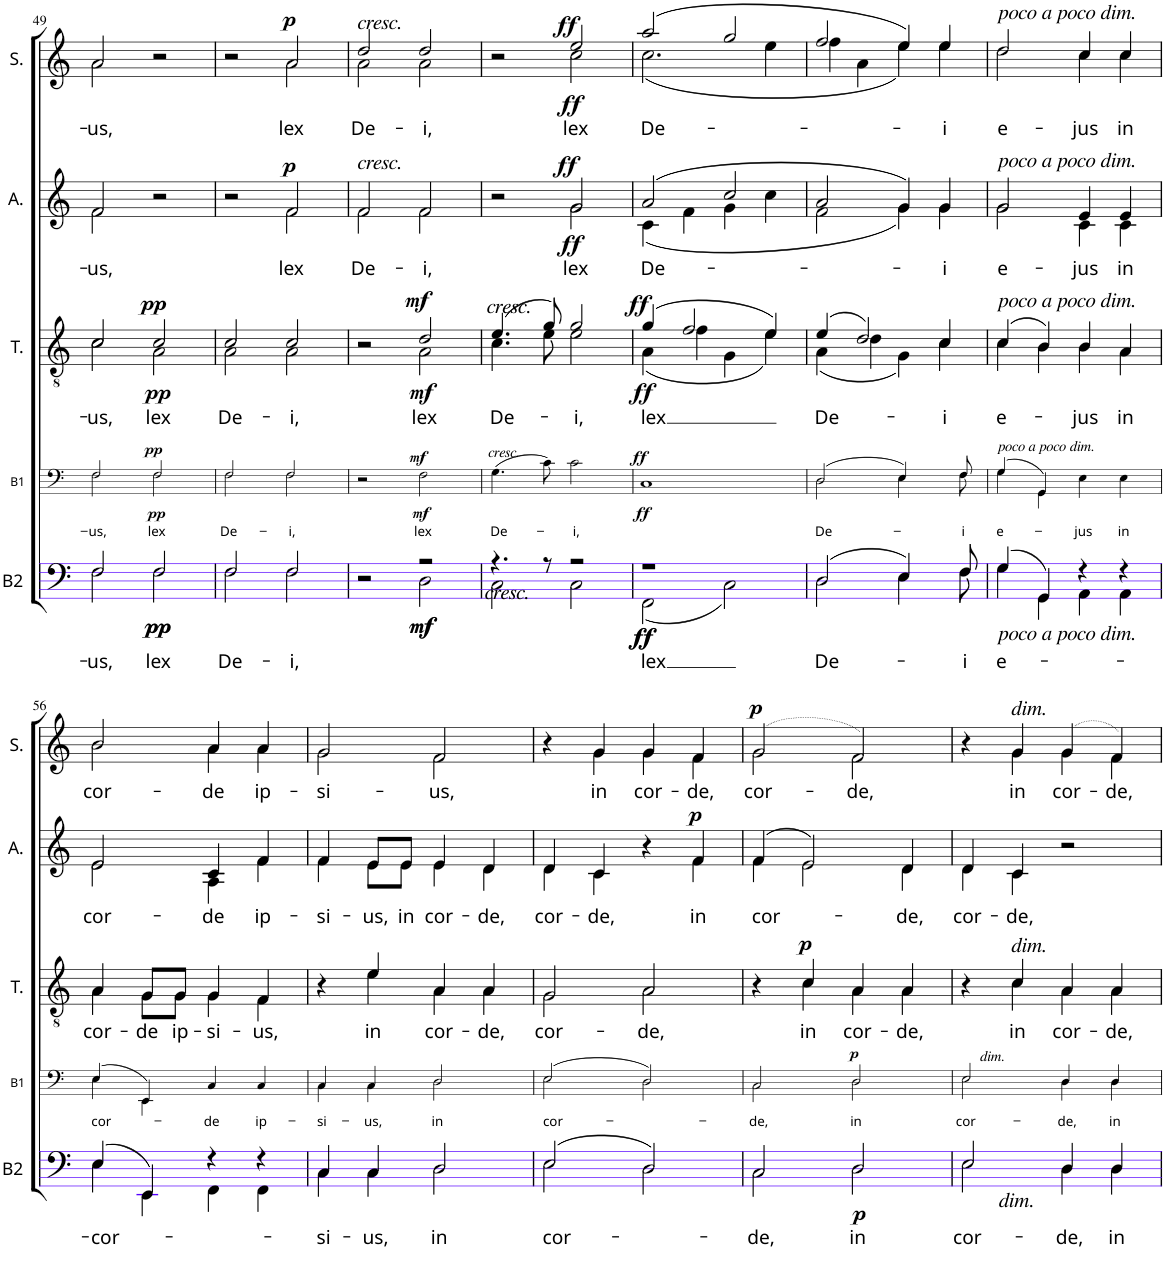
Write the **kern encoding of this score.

**kern	**text	**dynam	**kern	**text	**dynam	**kern	**text	**dynam	**kern	**text	**dynam	**kern	**text	**dynam
*part5	*part5	*part5	*part4	*part4	*part4	*part3	*part3	*part3	*part2	*part2	*part2	*part1	*part1	*part1
*staff5	*staff5	*staff5	*staff4	*staff4	*staff4	*staff3	*staff3	*staff3	*staff2	*staff2	*staff2	*staff1	*staff1	*staff1
*I"Basse 2	*	*	*I"Basse 1	*	*	*I"Ténor	*	*	*I"Alto	*	*	*I"Soprano	*	*
*I'B2	*	*	*I'B1	*	*	*I'T.	*	*	*I'A.	*	*	*I'S.	*	*
!!LO:PB:g=z
*clefF4	*	*	*clefF4	*	*	*clefGv2	*	*	*clefG2	*	*	*clefG2	*	*
*k[]	*	*	*k[]	*	*	*k[]	*	*	*k[]	*	*	*k[]	*	*
*M2/2	*	*	*M2/2	*	*	*M2/2	*	*	*M2/2	*	*	*M2/2	*	*
*met(c|)	*	*	*met(c|)	*	*	*met(c|)	*	*	*met(c|)	*	*	*met(c|)	*	*
=49	=49	=49	=49	=49	=49	=49	=49	=49	=49	=49	=49	=49	=49	=49
!	!LO:LY:b	!	!	!LO:LY:b	!	!	!LO:LY:b	!	!	!LO:LY:b	!	!	!LO:LY:b	!
*^	*	*	*^	*	*	*^	*	*	*^	*	*	*^	*	*
2F/	2F\	-us,	.	2F/	2F\	-us,	.	2c/	2c\	-us,	.	2f/	2f\	-us,	.	2a/	2a\	-us,	.
!	!	!LO:LY:b	!LO:DY:b	!	!	!LO:LY:b	!	!	!	!LO:LY:b	!	!	!	!	!	!	!	!	!
!	!	!	!LO:DY:n=1:b	!	!	!	!LO:DY:a	!	!	!	!	!	!	!	!	!	!	!	!
!	!	!	!	!	!	!	!LO:DY:n=1:b	!	!	!	!LO:DY:a	!	!	!	!	!	!	!	!
!	!	!	!	!	!	!	!	!	!	!	!LO:DY:n=1:b	!	!	!	!	!	!	!	!
2F/	2F\	lex	pp pp	2F/	2F\	lex	pp pp	2c/	2A\	lex	pp pp	2r	2ryy	.	.	2r	2ryy	.	.
=50	=50	=50	=50	=50	=50	=50	=50	=50	=50	=50	=50	=50	=50	=50	=50	=50	=50	=50	=50
!	!	!LO:LY:b	!	!	!	!LO:LY:b	!	!	!	!LO:LY:b	!	!	!	!	!	!	!	!	!
2F/	2F\	De-	.	2F/	2F\	De-	.	2c/	2A\	De-	.	2r	2ryy	.	.	2r	2ryy	.	.
!	!	!LO:LY:b	!	!	!	!LO:LY:b	!	!	!	!LO:LY:b	!	!	!	!LO:LY:b	!LO:DY:a	!	!	!LO:LY:b	!LO:DY:a
2F/	2F\	-i,	.	2F/	2F\	-i,	.	2c/	2A\	-i,	.	2f/	2f\	lex	p	2a/	2a\	lex	p
=51	=51	=51	=51	=51	=51	=51	=51	=51	=51	=51	=51	=51	=51	=51	=51	=51	=51	=51	=51
!	!	!	!	!	!	!	!	!	!	!	!	!	!	!	!	!LO:TX:a:i:t=cresc.	!	!	!
!	!	!	!	!	!	!	!	!	!	!	!	!LO:TX:a:i:t=cresc.	!	!	!	!	!	!	!
!	!	!	!	!	!	!	!	!	!	!	!	!	!	!LO:LY:b	!	!	!	!LO:LY:b	!
2r	2ryy	.	.	2r	2ryy	.	.	2r	2ryy	.	.	2f/	2f\	De-	.	2dd/	2a\	De-	.
!	!	!	!LO:DY:b	!	!	!LO:LY:b	!	!	!	!LO:LY:b	!	!	!	!LO:LY:b	!	!	!	!LO:LY:b	!
!	!	!	!LO:DY:n=1:b	!	!	!	!LO:DY:a	!	!	!	!	!	!	!	!	!	!	!	!
!	!	!	!	!	!	!	!LO:DY:n=1:b	!	!	!	!LO:DY:a	!	!	!	!	!	!	!	!
!	!	!	!	!	!	!	!	!	!	!	!LO:DY:n=1:b	!	!	!	!	!	!	!	!
2r	2D\	.	mf mf	2F\	2ryy	lex	mf mf	2d/	2A\	lex	mf mf	2f/	2f\	-i,	.	2dd/	2a\	-i,	.
=52	=52	=52	=52	=52	=52	=52	=52	=52	=52	=52	=52	=52	=52	=52	=52	=52	=52	=52	=52
!	!	!	!	!	!	!	!	!LO:TX:a:i:t=cresc.	!	!	!	!	!	!	!	!	!	!	!
!	!	!	!	!LO:TX:a:i:t=cresc.	!	!	!	!	!	!	!	!	!	!	!	!	!	!	!
!LO:TX:b:i:t=cresc.	!	!	!	!	!	!	!	!	!	!	!	!	!	!	!	!	!	!	!
!	!	!	!	!	!	!LO:LY:b	!	!	!	!LO:LY:b	!	!	!	!	!	!	!	!	!
*	*	*	*	*v	*v	*	*	*	*	*	*	*	*	*	*	*	*	*	*
4.r	2C\	.	.	(4.G\	De-	.	(4.e/	4.c\	De-	.	2r	2ryy	.	.	2r	2ryy	.	.
8r	.	.	.	8c\)	.	.	8g/)	8e\	.	.	.	.	.	.	.	.	.	.
!	!	!	!	!	!LO:LY:b	!	!	!	!LO:LY:b	!	!	!	!LO:LY:b	!LO:DY:a	!	!	!LO:LY:b	!
!	!	!	!	!	!	!	!	!	!	!	!	!	!	!LO:DY:n=1:b	!	!	!	!LO:DY:a
!	!	!	!	!	!	!	!	!	!	!	!	!	!	!	!	!	!	!LO:DY:n=1:b
2r	2C\	.	.	2c\	-i,	.	2g/	2e\	-i,	.	2g/	2g\	lex	ff ff	2ee/	2cc\	lex	ff ff
=53	=53	=53	=53	=53	=53	=53	=53	=53	=53	=53	=53	=53	=53	=53	=53	=53	=53	=53
!	!	!LO:LY:b	!LO:DY:b	!	!	!	!	!	!LO:LY:b	!	!	!	!LO:LY:b	!	!	!	!LO:LY:b	!
!	!	!	!LO:DY:n=1:b	!	!	!LO:DY:a	!	!	!	!	!	!	!	!	!	!	!	!
!	!	!	!	!	!	!LO:DY:n=1:b	!	!	!	!LO:DY:a	!	!	!	!	!	!	!	!
!	!	!	!	!	!	!	!	!	!	!LO:DY:n=1:b	!	!	!	!	!	!	!	!
1r	(2FF\	lex	ff ff	1C	.	ff ff	(4g/	(4A\	lex	ff ff	(2a/	(4c\	De-	.	(2aa/	(2.cc\	De-	.
.	.	.	.	.	.	.	2f/	4f\	.	.	.	4f\	.	.	.	.	.	.
.	2C\)	.	.	.	.	.	.	4G\	.	.	2cc/	4g\	.	.	2gg/	.	.	.
.	.	.	.	.	.	.	4e/)	4e\)	.	.	.	4cc\	.	.	.	4ee\	.	.
=54	=54	=54	=54	=54	=54	=54	=54	=54	=54	=54	=54	=54	=54	=54	=54	=54	=54	=54
!	!	!LO:LY:b	!	!	!LO:LY:b	!	!	!	!LO:LY:b	!	!	!	!	!	!	!	!	!
*	*	*	*	*^	*	*	*	*	*	*	*	*	*	*	*	*	*	*
(2D/	2D\	De-	.	(2D/	2D\	De-	.	(4e/	(4A\	De-	.	2a/	2f\	.	.	2ff/	4ff\	.	.
.	.	.	.	.	.	.	.	2d/)	4d\	.	.	.	.	.	.	.	4a\	.	.
4.E/)	4.E\	.	.	4.E/)	4.E\	.	.	.	4G\)	.	.	4g/)	4g\)	.	.	4ee/)	4ee\)	.	.
!	!	!	!	!	!	!	!	!	!	!LO:LY:b	!	!	!	!LO:LY:b	!	!	!	!LO:LY:b	!
.	.	.	.	.	.	.	.	4c/	4c\	-i	.	4g/	4g\	-i	.	4ee/	4ee\	-i	.
!	!	!LO:LY:b	!	!	!	!LO:LY:b	!	!	!	!	!	!	!	!	!	!	!	!	!
8F/	8F\	-i	.	8F/	8F\	-i	.	.	.	.	.	.	.	.	.	.	.	.	.
=55	=55	=55	=55	=55	=55	=55	=55	=55	=55	=55	=55	=55	=55	=55	=55	=55	=55	=55	=55
!	!	!	!	!	!	!	!	!	!	!	!	!	!	!	!	!LO:TX:a:i:t=poco a poco dim.	!	!	!
!	!	!	!	!	!	!	!	!	!	!	!	!LO:TX:a:i:t=poco a poco dim.	!	!	!	!	!	!	!
!	!	!	!	!	!	!	!	!LO:TX:a:i:t=poco a poco dim.	!	!	!	!	!	!	!	!	!	!	!
!	!	!	!	!LO:TX:a:i:t=poco a poco dim.	!	!	!	!	!	!	!	!	!	!	!	!	!	!	!
!LO:TX:b:i:t=poco a poco dim.	!	!	!	!	!	!	!	!	!	!	!	!	!	!	!	!	!	!	!
!	!	!LO:LY:b	!	!	!	!LO:LY:b	!	!	!	!LO:LY:b	!	!	!	!LO:LY:b	!	!	!	!LO:LY:b	!
(4G/	4G\	e-	.	(4G/	4G\	e-	.	(4c/	4c\	e-	.	2g/	2g\	e-	.	2dd/	2dd\	e-	.
4GG/)	4GG\	.	.	4GG/)	4GG\	.	.	4B/)	4B\	.	.	.	.	.	.	.	.	.	.
!	!	!	!	!	!	!LO:LY:b	!	!	!	!LO:LY:b	!	!	!	!LO:LY:b	!	!	!	!LO:LY:b	!
4r	4AA\	.	.	4E\	2ryy	-jus	.	4B/	4B\	-jus	.	4e/	4c\	-jus	.	4cc/	4cc\	-jus	.
!	!	!	!	!	!	!LO:LY:b	!	!	!	!LO:LY:b	!	!	!	!LO:LY:b	!	!	!	!LO:LY:b	!
4r	4AA\	.	.	4E\	.	in	.	4A/	4A\	in	.	4e/	4c\	in	.	4cc/	4cc\	in	.
!!LO:LB:g=z	!!
=56	=56	=56	=56	=56	=56	=56	=56	=56	=56	=56	=56	=56	=56	=56	=56	=56	=56	=56	=56
!	!	!LO:LY:b	!	!	!	!LO:LY:b	!	!	!	!LO:LY:b	!	!	!	!LO:LY:b	!	!	!	!LO:LY:b	!
(4E/	4E\	cor-	.	(4E/	4E\	cor-	.	4A/	4A\	cor-	.	2e/	2e\	cor-	.	2b/	2b\	cor-	.
!	!	!	!	!	!	!	!	!	!	!LO:LY:b	!	!	!	!	!	!	!	!	!
4EE/)	4EE\	.	.	4EE/)	4EE\	.	.	8G/L	8G\L	-de	.	.	.	.	.	.	.	.	.
!	!	!	!	!	!	!	!	!	!	!LO:LY:b	!	!	!	!	!	!	!	!	!
.	.	.	.	.	.	.	.	8G/J	8G\J	ip-	.	.	.	.	.	.	.	.	.
!	!	!	!	!	!	!LO:LY:b	!	!	!	!LO:LY:b	!	!	!	!LO:LY:b	!	!	!	!LO:LY:b	!
4r	4FF\	.	.	4C/	2ryy	-de	.	4G/	4G\	-si-	.	4c/	4A\	-de	.	4a/	4a\	-de	.
!	!	!	!	!	!	!LO:LY:b	!	!	!	!LO:LY:b	!	!	!	!LO:LY:b	!	!	!	!LO:LY:b	!
4r	4FF\	.	.	4C/	.	ip-	.	4F/	4F\	-us,	.	4f/	4f\	ip-	.	4a/	4a\	ip-	.
=57	=57	=57	=57	=57	=57	=57	=57	=57	=57	=57	=57	=57	=57	=57	=57	=57	=57	=57	=57
!	!	!LO:LY:b	!	!	!	!LO:LY:b	!	!	!	!	!	!	!	!LO:LY:b	!	!	!	!LO:LY:b	!
4C/	4C\	-si-	.	4C/	4C\	-si-	.	4r	4ryy	.	.	4f/	4f\	-si-	.	2g/	2g\	-si-	.
!	!	!LO:LY:b	!	!	!	!LO:LY:b	!	!	!	!LO:LY:b	!	!	!	!LO:LY:b	!	!	!	!	!
4C/	4C\	-us,	.	4C/	4C\	-us,	.	4e/	4e\	in	.	8e/L	8e\L	-us,	.	.	.	.	.
!	!	!	!	!	!	!	!	!	!	!	!	!	!	!LO:LY:b	!	!	!	!	!
.	.	.	.	.	.	.	.	.	.	.	.	8e/J	8e\J	in	.	.	.	.	.
!	!	!LO:LY:b	!	!	!	!LO:LY:b	!	!	!	!LO:LY:b	!	!	!	!LO:LY:b	!	!	!	!LO:LY:b	!
2D/	2D\	in	.	2D/	2D\	in	.	4A/	4A\	cor-	.	4e/	4e\	cor-	.	2f/	2f\	-us,	.
!	!	!	!	!	!	!	!	!	!	!LO:LY:b	!	!	!	!LO:LY:b	!	!	!	!	!
.	.	.	.	.	.	.	.	4A/	4A\	-de,	.	4d/	4d\	-de,	.	.	.	.	.
=58	=58	=58	=58	=58	=58	=58	=58	=58	=58	=58	=58	=58	=58	=58	=58	=58	=58	=58	=58
!	!	!LO:LY:b	!	!	!	!LO:LY:b	!	!	!	!LO:LY:b	!	!	!	!LO:LY:b	!	!	!	!	!
(2E/	2E\	cor-	.	(2E/	2E\	cor-	.	2G/	2G\	cor-	.	4d/	4d\	cor-	.	4r	4ryy	.	.
!	!	!	!	!	!	!	!	!	!	!	!	!	!	!LO:LY:b	!	!	!	!LO:LY:b	!
.	.	.	.	.	.	.	.	.	.	.	.	4c/	4c\	-de,	.	4g/	4g\	in	.
!	!	!	!	!	!	!	!	!	!	!LO:LY:b	!	!	!	!	!	!	!	!LO:LY:b	!
2D/)	2D\	.	.	2D/)	2D\	.	.	2A/	2A\	-de,	.	4r	4ryy	.	.	4g/	4g\	cor-	.
!	!	!	!	!	!	!	!	!	!	!	!	!	!	!LO:LY:b	!LO:DY:a	!	!	!LO:LY:b	!
.	.	.	.	.	.	.	.	.	.	.	.	4f/	4f\	in	p	4f/	4f\	-de,	.
=59	=59	=59	=59	=59	=59	=59	=59	=59	=59	=59	=59	=59	=59	=59	=59	=59	=59	=59	=59
!	!	!LO:LY:b	!	!	!	!LO:LY:b	!	!	!	!	!	!	!	!LO:LY:b	!	!	!	!LO:LY:b	!LO:DY:a
2C/	2C\	-de,	.	2C/	2C\	-de,	.	4r	4ryy	.	.	(4f/	4f\	cor-	.	(2g/	2g\	cor-	p
!	!	!	!	!	!	!	!	!	!	!LO:LY:b	!LO:DY:a	!	!	!	!	!	!	!	!
.	.	.	.	.	.	.	.	4c/	4c\	in	p	2e/)	2e\	.	.	.	.	.	.
!	!	!LO:LY:b	!LO:DY:b	!	!	!LO:LY:b	!LO:DY:a	!	!	!LO:LY:b	!	!	!	!	!	!	!	!LO:LY:b	!
2D/	2D\	in	p	2D/	2D\	in	p	4A/	4A\	cor-	.	.	.	.	.	2f/)	2f\	-de,	.
!	!	!	!	!	!	!	!	!	!	!LO:LY:b	!	!	!	!LO:LY:b	!	!	!	!	!
.	.	.	.	.	.	.	.	4A/	4A\	-de,	.	4d/	4d\	-de,	.	.	.	.	.
=60	=60	=60	=60	=60	=60	=60	=60	=60	=60	=60	=60	=60	=60	=60	=60	=60	=60	=60	=60
!	!	!	!	!LO:TX:a:i:t=dim.	!	!	!	!	!	!	!	!	!	!	!	!	!	!	!
!LO:TX:b:i:t=dim.	!	!	!	!	!	!	!	!	!	!	!	!	!	!	!	!	!	!	!
!	!	!LO:LY:b	!	!	!	!LO:LY:b	!	!	!	!	!	!	!	!LO:LY:b	!	!	!	!	!
2E/	2E\	cor-	.	2E/	2E\	cor-	.	4r	4ryy	.	.	4d/	4d\	cor-	.	4r	4ryy	.	.
!	!	!	!	!	!	!	!	!	!	!	!	!	!	!	!	!LO:TX:a:i:t=dim.	!	!	!
!	!	!	!	!	!	!	!	!LO:TX:a:i:t=dim.	!	!	!	!	!	!	!	!	!	!	!
!	!	!	!	!	!	!	!	!	!	!LO:LY:b	!	!	!	!LO:LY:b	!	!	!	!LO:LY:b	!
.	.	.	.	.	.	.	.	4c/	4c\	in	.	4c/	4c\	-de,	.	4g/	4g\	in	.
!	!	!LO:LY:b	!	!	!	!LO:LY:b	!	!	!	!LO:LY:b	!	!	!	!	!	!	!	!LO:LY:b	!
4D/	4D\	-de,	.	4D/	4D\	-de,	.	4A/	4A\	cor-	.	2r	2ryy	.	.	(4g/	4g\	cor-	.
!	!	!LO:LY:b	!	!	!	!LO:LY:b	!	!	!	!LO:LY:b	!	!	!	!	!	!	!	!LO:LY:b	!
4D/	4D\	in	.	4D/	4D\	in	.	4A/	4A\	-de,	.	.	.	.	.	4f/)	4f\	-de,	.
*v	*v	*	*	*	*	*	*	*v	*v	*	*	*v	*v	*	*	*v	*v	*	*
*	*	*	*v	*v	*	*	*	*	*	*	*	*	*	*	*
=	=	=	=	=	=	=	=	=	=	=	=	=	=	=
*-	*-	*-	*-	*-	*-	*-	*-	*-	*-	*-	*-	*-	*-	*-
